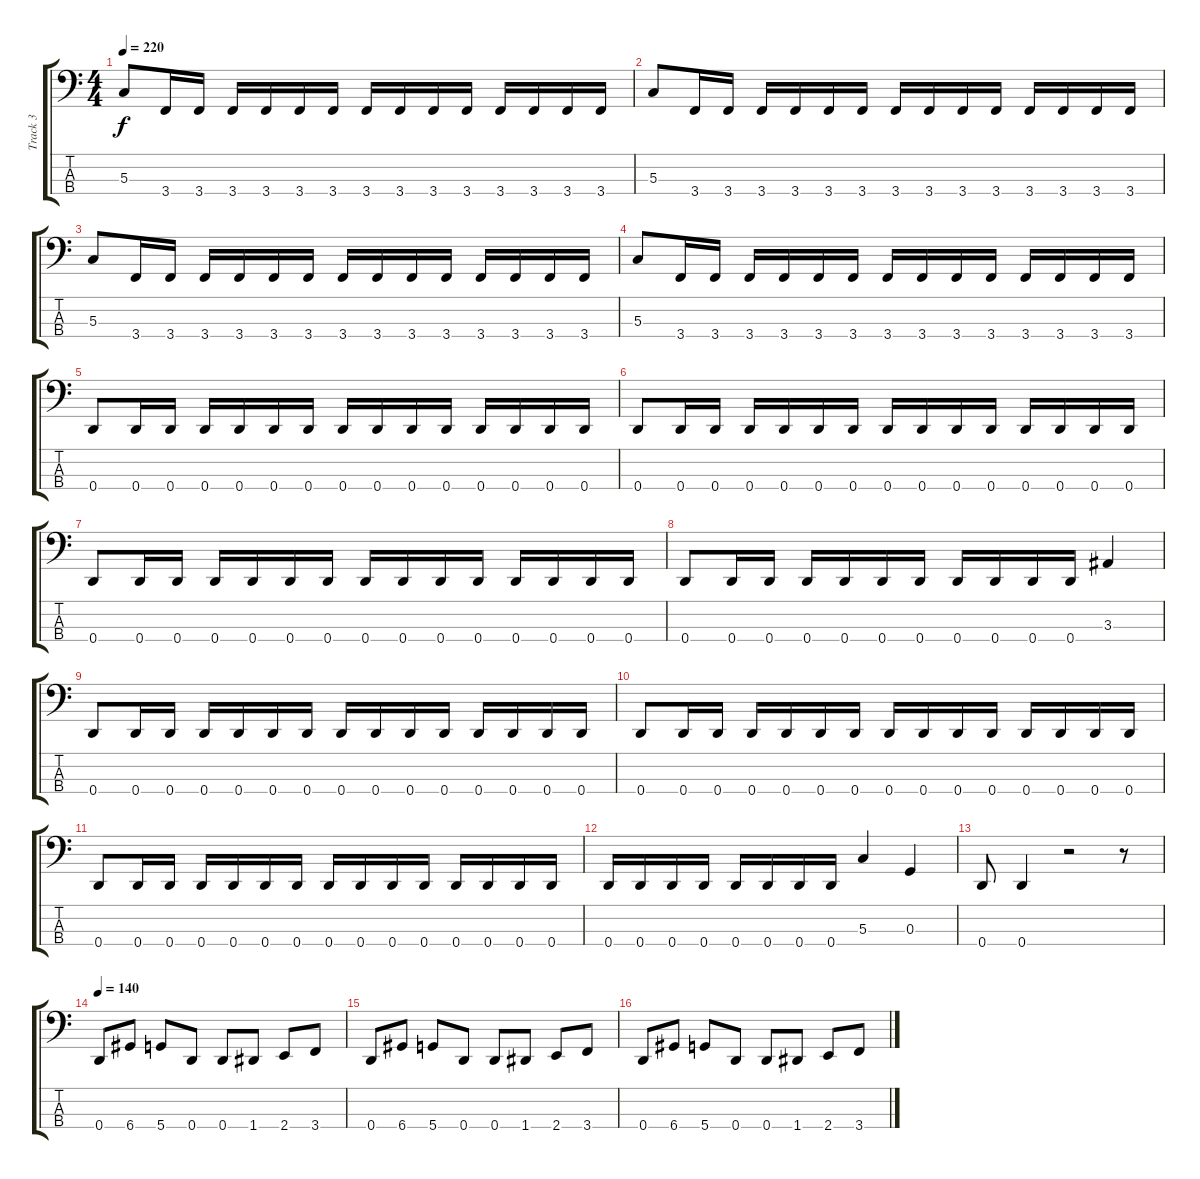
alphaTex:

\track ("Track 3" "Track 3") {instrument electricbasspick}
\staff {score tabs}
\tuning (F2 C2 G1 D1) {hide}
\ts (4 4)
\tempo 220
\clef f4
\ks c
5.3.8{dy f} 3.4.16 3.4.16 3.4.16 3.4.16 3.4.16 3.4.16 3.4.16 3.4.16 3.4.16 3.4.16 3.4.16 3.4.16 3.4.16 3.4.16 |
5.3.8 3.4.16 3.4.16 3.4.16 3.4.16 3.4.16 3.4.16 3.4.16 3.4.16 3.4.16 3.4.16 3.4.16 3.4.16 3.4.16 3.4.16 |
5.3.8 3.4.16 3.4.16 3.4.16 3.4.16 3.4.16 3.4.16 3.4.16 3.4.16 3.4.16 3.4.16 3.4.16 3.4.16 3.4.16 3.4.16 |
5.3.8 3.4.16 3.4.16 3.4.16 3.4.16 3.4.16 3.4.16 3.4.16 3.4.16 3.4.16 3.4.16 3.4.16 3.4.16 3.4.16 3.4.16 |
0.4.8 0.4.16 0.4.16 0.4.16 0.4.16 0.4.16 0.4.16 0.4.16 0.4.16 0.4.16 0.4.16 0.4.16 0.4.16 0.4.16 0.4.16 |
0.4.8 0.4.16 0.4.16 0.4.16 0.4.16 0.4.16 0.4.16 0.4.16 0.4.16 0.4.16 0.4.16 0.4.16 0.4.16 0.4.16 0.4.16 |
0.4.8 0.4.16 0.4.16 0.4.16 0.4.16 0.4.16 0.4.16 0.4.16 0.4.16 0.4.16 0.4.16 0.4.16 0.4.16 0.4.16 0.4.16 |
0.4.8 0.4.16 0.4.16 0.4.16 0.4.16 0.4.16 0.4.16 0.4.16 0.4.16 0.4.16 0.4.16 3.3.4 |
0.4.8 0.4.16 0.4.16 0.4.16 0.4.16 0.4.16 0.4.16 0.4.16 0.4.16 0.4.16 0.4.16 0.4.16 0.4.16 0.4.16 0.4.16 |
0.4.8 0.4.16 0.4.16 0.4.16 0.4.16 0.4.16 0.4.16 0.4.16 0.4.16 0.4.16 0.4.16 0.4.16 0.4.16 0.4.16 0.4.16 |
0.4.8 0.4.16 0.4.16 0.4.16 0.4.16 0.4.16 0.4.16 0.4.16 0.4.16 0.4.16 0.4.16 0.4.16 0.4.16 0.4.16 0.4.16 |
0.4.16 0.4.16 0.4.16 0.4.16 0.4.16 0.4.16 0.4.16 0.4.16 5.3.4 0.3.4 |
0.4.8 0.4.4 r.2 r.8 |
\tempo 140
0.4.8 6.4.8 5.4.8 0.4.8 0.4.8 1.4.8 2.4.8 3.4.8 |
0.4.8 6.4.8 5.4.8 0.4.8 0.4.8 1.4.8 2.4.8 3.4.8 |
0.4.8 6.4.8 5.4.8 0.4.8 0.4.8 1.4.8 2.4.8 3.4.8
